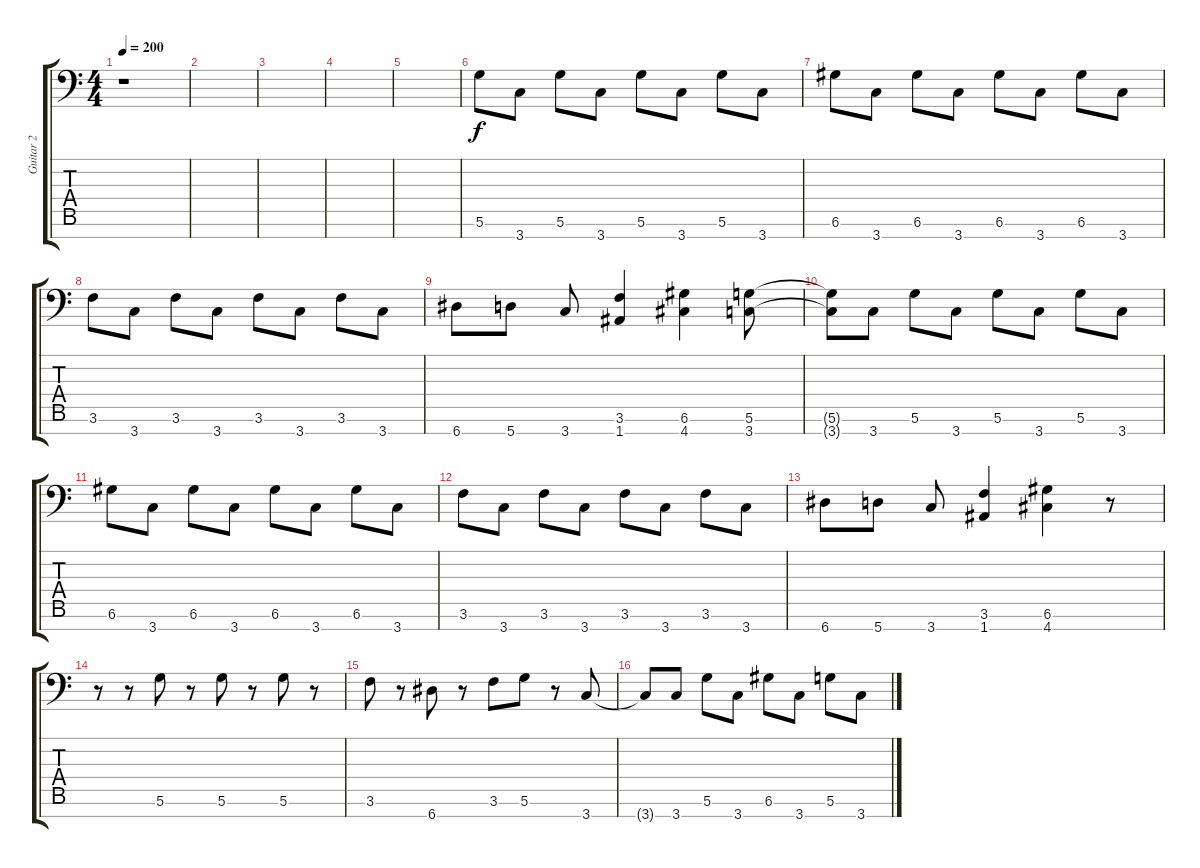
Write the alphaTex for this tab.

\track ("Guitar 2" "Guitar 2") {instrument distortionguitar}
\staff {score tabs}
\tuning (D4 A3 F3 C3 G2 D2 A1) {hide}
\ts (4 4)
\tempo 200
\clef f4
\ks c
r.1{dy f} |
|
|
|
|
5.6.8 3.7.8 5.6.8 3.7.8 5.6.8 3.7.8 5.6.8 3.7.8 |
6.6.8 3.7.8 6.6.8 3.7.8 6.6.8 3.7.8 6.6.8 3.7.8 |
3.6.8 3.7.8 3.6.8 3.7.8 3.6.8 3.7.8 3.6.8 3.7.8 |
6.7.8 5.7.8 3.7.8 (3.6 1.7).4 (6.6 4.7).4 (5.6 3.7).8 |
(5.6{t} 3.7{t}).8 3.7.8 5.6.8 3.7.8 5.6.8 3.7.8 5.6.8 3.7.8 |
6.6.8 3.7.8 6.6.8 3.7.8 6.6.8 3.7.8 6.6.8 3.7.8 |
3.6.8 3.7.8 3.6.8 3.7.8 3.6.8 3.7.8 3.6.8 3.7.8 |
6.7.8 5.7.8 3.7.8 (3.6 1.7).4 (6.6 4.7).4 r.8 |
r.8 r.8 5.6.8 r.8 5.6.8 r.8 5.6.8 r.8 |
3.6.8 r.8 6.7.8 r.8 3.6.8 5.6.8 r.8 3.7.8 |
3.7{t}.8 3.7.8 5.6.8 3.7.8 6.6.8 3.7.8 5.6.8 3.7.8
